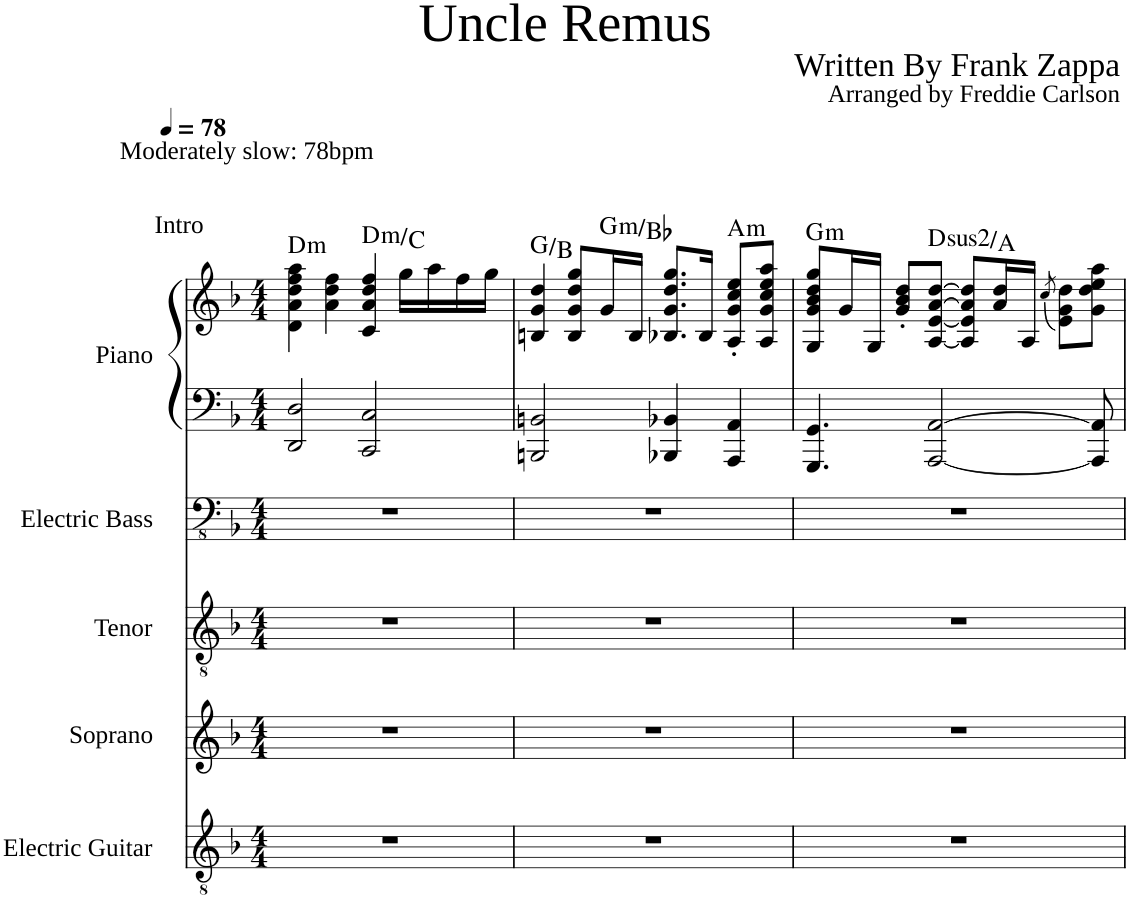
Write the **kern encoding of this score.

**kern	**kern	**kern	**kern	**kern	**kern	**harte
*part5	*part4	*part3	*part2	*part1	*part1	*part1
*staff6	*staff5	*staff4	*staff3	*staff2	*staff1	*
*I"Electric Guitar	*I"Soprano	*I"Tenor	*I"Electric Bass	*I"Piano	*	*
*I'El. Guit.	*	*	*I'El. B.	*I'Pno.	*	*
*clefGv2	*clefG2	*clefGv2	*clefFv4	*clefF4	*clefG2	*
*k[b-]	*k[b-]	*k[b-]	*k[b-]	*k[b-]	*k[b-]	*
*M4/4	*M4/4	*M4/4	*M4/4	*M4/4	*M4/4	*
*MM78	*MM78	*MM78	*MM78	*MM78	*MM78	*
=1	=1	=1	=1	=1	=1	=1
!	!	!	!	!	!LO:TX:a:t=Intro	!
!	!	!	!	!	!LO:TX:a:t=Moderately slow&colon; 78bpm	!LO:H:kt=m
1r	1r	1r	1r	2DD/ 2D/	4d\ 4a\ 4dd\ 4ff\ 4aa\	D:min
.	.	.	.	.	4a\ 4dd\ 4ff\	.
!	!	!	!	!	!	!LO:H:kt=m
.	.	.	.	2CC/ 2C/	4c/ 4a/ 4dd/ 4ff/	D:min/b7
.	.	.	.	.	16gg\LL	.
.	.	.	.	.	16aa\	.
.	.	.	.	.	16ff\	.
.	.	.	.	.	16gg\JJ	.
=2	=2	=2	=2	=2	=2	=2
1r	1r	1r	1r	2BBBn/ 2BBn/	4Bn/ 4g/ 4dd/	G:maj/3
.	.	.	.	.	8B/ 8g/ 8dd/ 8gg/L	.
!	!	!	!	!	!	!LO:H:kt=m
.	.	.	.	.	16g/L	G:min/b3
.	.	.	.	.	16B/JJ	.
.	.	.	.	4BBB-X/ 4BB-X/	8.B-X/ 8.g/ 8.dd/ 8.gg/L	.
.	.	.	.	.	16B-/Jk	.
!	!	!	!	!	!	!LO:H:kt=m
.	.	.	.	4AAA/ 4AA/	8A/' 8g/' 8cc/' 8ee/'L	A:min
.	.	.	.	.	8A/ 8g/ 8cc/ 8ee/ 8aa/J	.
=3	=3	=3	=3	=3	=3	=3
!	!	!	!	!	!	!LO:H:kt=m
1r	1r	1r	1r	4.GGG/ 4.GG/	8G/ 8g/ 8b-/ 8dd/ 8gg/L	G:min
.	.	.	.	.	16g/L	.
.	.	.	.	.	16G/JJ	.
.	.	.	.	.	8g/' 8b-/' 8dd/'L	.
!	!	!	!	!	!	!LO:H:kt=2
.	.	.	.	[2AAA/ [2AA/	[8A/ [8e/ [8a/ [8dd/J	D:(1,2,5)/5
.	.	.	.	.	8A/] 8e/] 8a/] 8dd/]L	.
.	.	.	.	.	16a/ 16dd/L	.
.	.	.	.	.	16A/JJ	.
.	.	.	.	.	(8qcc/	.
.	.	.	.	.	8e\ 8g\ 8dd\L)	.
.	.	.	.	8AAA/] 8AA/]	8g\ 8dd\ 8ee\ 8aa\J	.
=	=	=	=	=	=	=
*-	*-	*-	*-	*-	*-	*-
